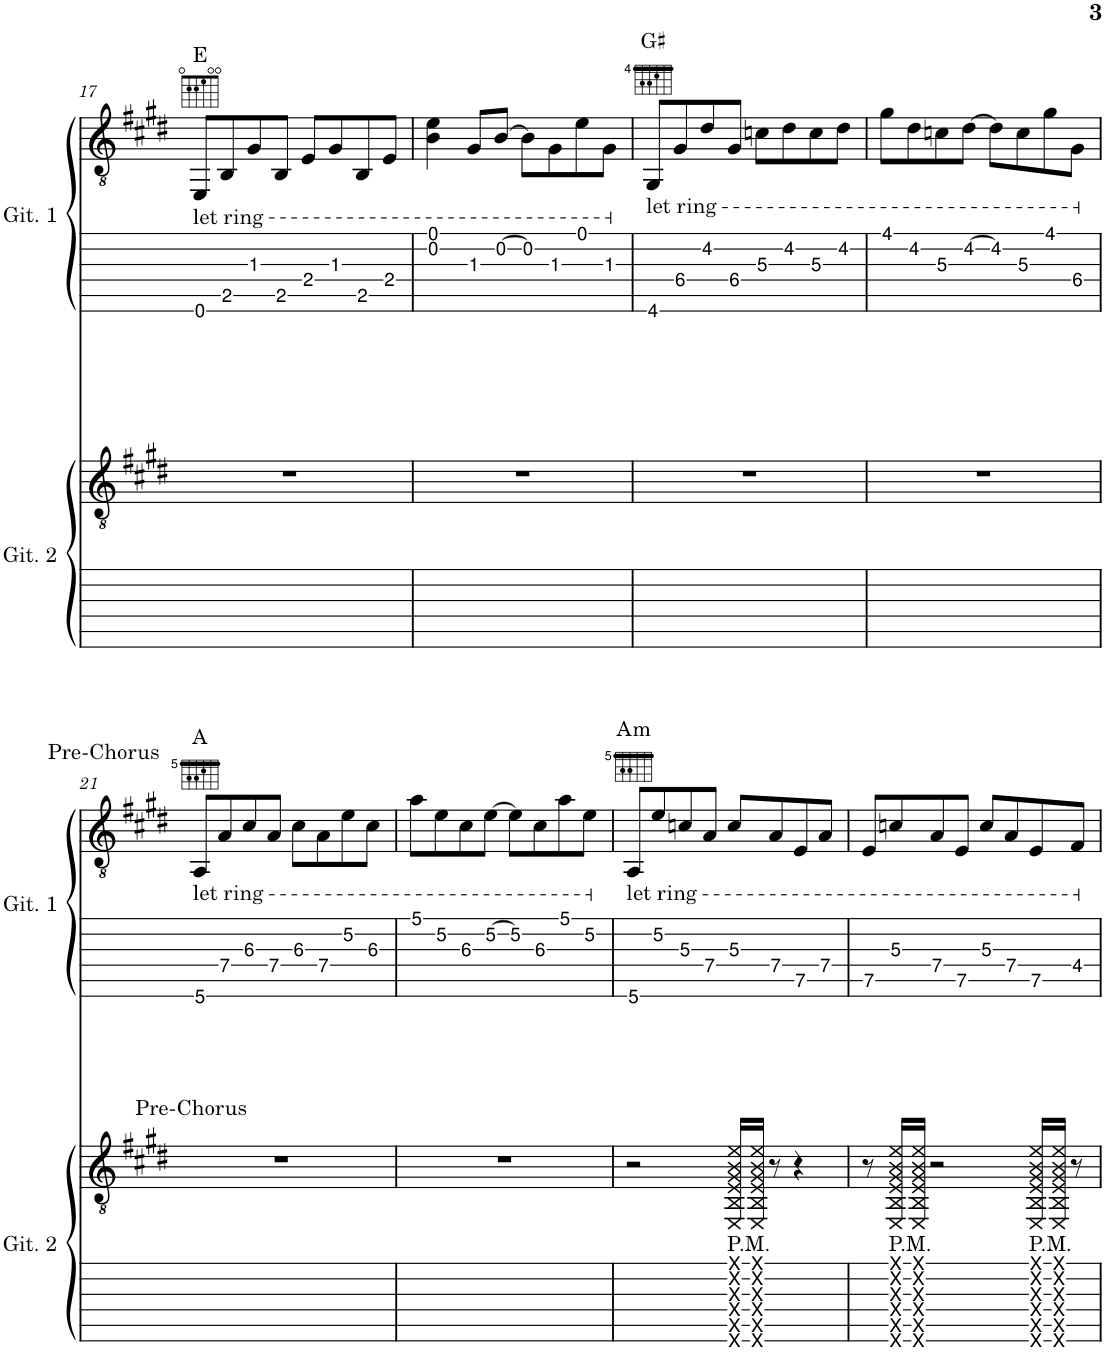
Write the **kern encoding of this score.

**kern	**kern	**kern	**kern	**harte
*part2	*part2	*part1	*part1	*part1
*staff4	*staff3	*staff2	*staff1	*
*I"Guitar 2	*	*I"Guitar 1	*	*
*I'Git. 2	*	*I'Git. 1	*	*
!!LO:PB:g=z
*	*clefGv2	*	*clefGv2	*
*k[f#c#g#d#]	*k[f#c#g#d#]	*k[f#c#g#d#]	*k[f#c#g#d#]	*
*M4/4	*M4/4	*M4/4	*M4/4	*
=17	=17	=17	=17	=17
!	!	!	!LO:TX:b:t=let ring	!
1r	1r	8EEL	8EE/L	E:maj
.	.	8BBJ	8BB/	.
.	.	8G#L	8G#/	.
.	.	8BBJ	8BB/J	.
.	.	8EL	8E/L	.
.	.	8G#J	8G#/	.
.	.	8BBL	8BB/	.
.	.	8EJ	8E/J	.
=18	=18	=18	=18	=18
1r	1r	4B 4e	4B\ 4e\	.
.	.	8G#L	8G#/L	.
.	.	[8BJ	[8B/J	.
.	.	8BL]	8B\L]	.
.	.	8G#J	8G#\	.
.	.	8eL	8e\	.
.	.	8G#J	8G#\J	.
=19	=19	=19	=19	=19
!	!	!	!LO:TX:b:t=let ring	!
1r	1r	8GG#L	8GG#/L	G#:maj
.	.	8G#J	8G#/	.
.	.	8d#L	8d#/	.
.	.	8G#J	8G#/J	.
.	.	8cL	8cn\L	.
.	.	8d#J	8d#\	.
.	.	8cnL	8c\	.
.	.	8d#J	8d#\J	.
=20	=20	=20	=20	=20
1r	1r	8g#L	8g#\L	.
.	.	8d#J	8d#\	.
.	.	8cL	8cn\	.
.	.	[8d#J	[8d#\J	.
.	.	8d#L]	8d#\L]	.
.	.	8cnJ	8c\	.
.	.	8g#L	8g#\	.
.	.	8G#J	8G#\J	.
!!LO:LB:g=z
=21	=21	=21	=21	=21
!	!	!	!LO:TX:a:t=Pre-Chorus	!
!	!	!	!LO:TX:b:t=let ring	!
!	!LO:TX:a:t=Pre-Chorus	!	!	!
1r	1r	8AAL	8AA/L	A:maj
.	.	8AJ	8A/	.
.	.	8c#L	8c#/	.
.	.	8AJ	8A/J	.
.	.	8c#L	8c#\L	.
.	.	8AJ	8A\	.
.	.	8eL	8e\	.
.	.	8c#J	8c#\J	.
=22	=22	=22	=22	=22
1r	1r	8aL	8a\L	.
.	.	8eJ	8e\	.
.	.	8c#L	8c#\	.
.	.	[8eJ	[8e\J	.
.	.	8eL]	8e\L]	.
.	.	8c#J	8c#\	.
.	.	8aL	8a\	.
.	.	8eJ	8e\J	.
=23	=23	=23	=23	=23
!	!	!	!LO:TX:b:t=let ring	!LO:H:kt=m
2r	2r	8AAL	8AA/L	A:min
.	.	8eJ	8e/	.
.	.	8cL	8cn/	.
.	.	8AJ	8A/J	.
!	!LO:TX:b:t=P.M.	!	!	!
16EE\ 16BB\ 16E\ 16G#\ 16B\ 16e\LL	16EE/ 16BB/ 16E/ 16G#/ 16B/ 16e/LL	8cL	8c/L	.
16EE\ 16BB\ 16E\ 16G#\ 16B\ 16e\JJ	16EE/ 16BB/ 16E/ 16G#/ 16B/ 16e/JJ	.	.	.
8r	8r	8AJ	8A/	.
4r	4r	8EL	8E/	.
.	.	8AJ	8A/J	.
=24	=24	=24	=24	=24
8r	8r	8EL	8E/L	.
!	!LO:TX:b:t=P.M.	!	!	!
16EE\ 16BB\ 16E\ 16G#\ 16B\ 16e\LL	16EE/ 16BB/ 16E/ 16G#/ 16B/ 16e/LL	8cJ	8cn/	.
16EE\ 16BB\ 16E\ 16G#\ 16B\ 16e\JJ	16EE/ 16BB/ 16E/ 16G#/ 16B/ 16e/JJ	.	.	.
2r	2r	8AL	8A/	.
.	.	8EJ	8E/J	.
.	.	8cL	8c/L	.
.	.	8AJ	8A/	.
!	!LO:TX:b:t=P.M.	!	!	!
16EE\ 16BB\ 16E\ 16G#\ 16B\ 16e\LL	16EE/ 16BB/ 16E/ 16G#/ 16B/ 16e/LL	8EL	8E/	.
16EE\ 16BB\ 16E\ 16G#\ 16B\ 16e\JJ	16EE/ 16BB/ 16E/ 16G#/ 16B/ 16e/JJ	.	.	.
8r	8r	8F#J	8F#/J	.
=	=	=	=	=
*-	*-	*-	*-	*-
